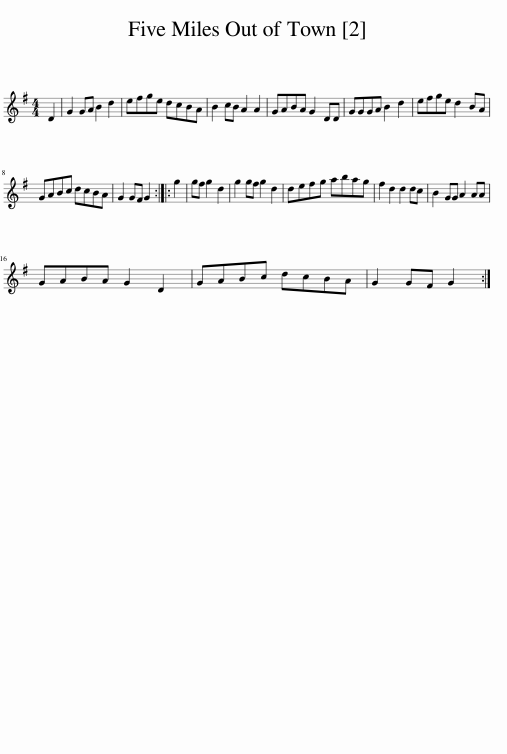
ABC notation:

X:1
L:1/8
M:4/4
I:linebreak $
K:G
V:1 treble
V:1
 D2 | G2 GA B2 d2 | efge dcBA | B2 cB A2 A2 | GABA G2 DD | %5
 GGGA B2 d2 | efge d2 BA |$ GABc dcBA | G2 GF G2 :: g2 | %10
 gf g2 d2 | g2 gf g2 d2 | defg abag | f2 d2 d2 dc | B2 GG A2 AA |$ %15
 GABA G2 D2 | GABc dcBA | G2 GF G2 :| %18
